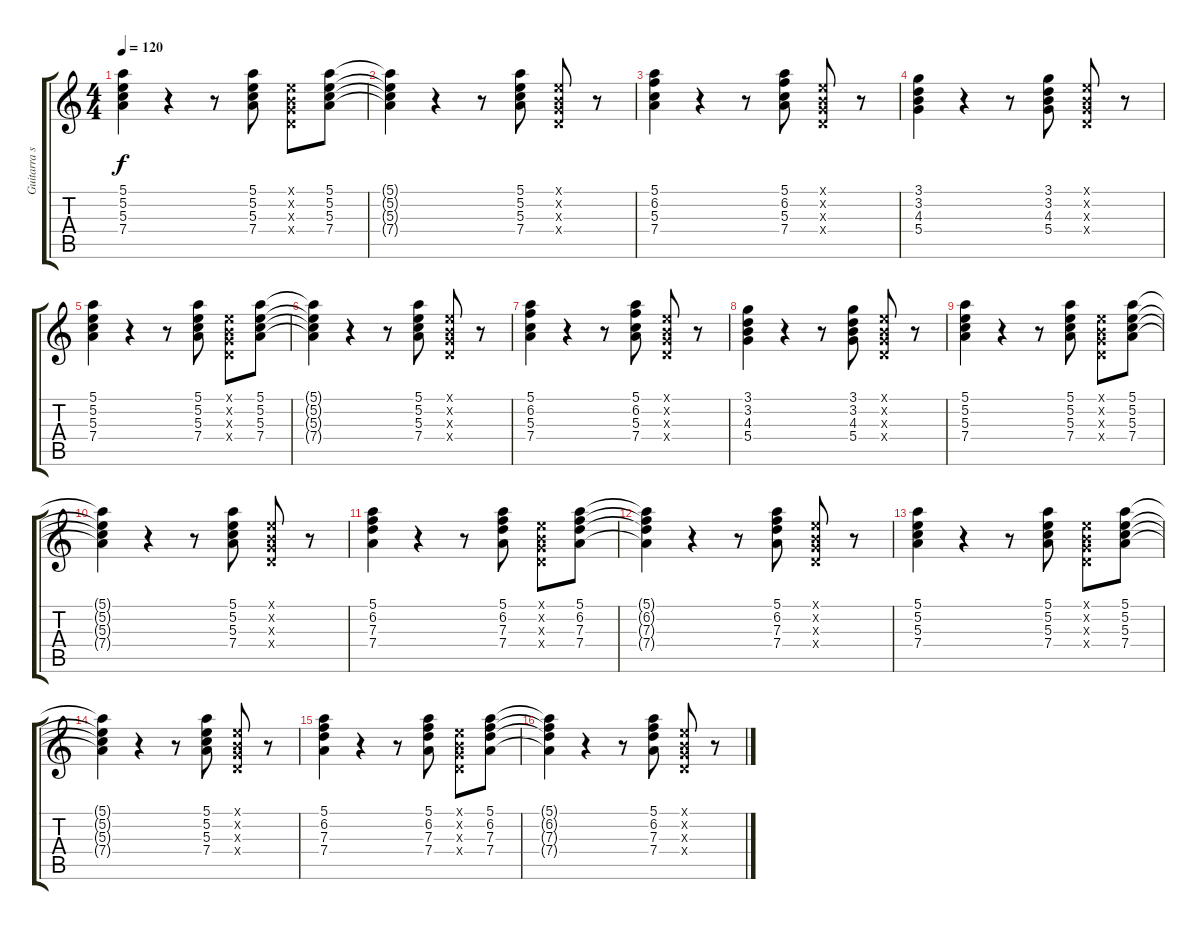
\track ("Guitarra segunda" "Guitarra s") {instrument electricguitarmuted}
\staff {score tabs}
\tuning (E4 B3 G3 D3 A2 E2) {hide}
\ts (4 4)
\tempo 120
\clef g2
\ks c
(5.1 5.2 5.3 7.4).4{dy f} r.4 r.8 (5.1 5.2 5.3 7.4).8 (0.1{x} 0.2{x} 0.3{x} 0.4{x}).8 (5.1 5.2 5.3 7.4).8 |
(5.1{t} 5.2{t} 5.3{t} 7.4{t}).4 r.4 r.8 (5.1 5.2 5.3 7.4).8 (0.1{x} 0.2{x} 0.3{x} 0.4{x}).8 r.8 |
(5.1 6.2 5.3 7.4).4 r.4 r.8 (5.1 6.2 5.3 7.4).8 (0.1{x} 0.2{x} 0.3{x} 0.4{x}).8 r.8 |
(3.1 3.2 4.3 5.4).4 r.4 r.8 (3.1 3.2 4.3 5.4).8 (0.1{x} 0.2{x} 0.3{x} 0.4{x}).8 r.8 |
(5.1 5.2 5.3 7.4).4 r.4 r.8 (5.1 5.2 5.3 7.4).8 (0.1{x} 0.2{x} 0.3{x} 0.4{x}).8 (5.1 5.2 5.3 7.4).8 |
(5.1{t} 5.2{t} 5.3{t} 7.4{t}).4 r.4 r.8 (5.1 5.2 5.3 7.4).8 (0.1{x} 0.2{x} 0.3{x} 0.4{x}).8 r.8 |
(5.1 6.2 5.3 7.4).4 r.4 r.8 (5.1 6.2 5.3 7.4).8 (0.1{x} 0.2{x} 0.3{x} 0.4{x}).8 r.8 |
(3.1 3.2 4.3 5.4).4 r.4 r.8 (3.1 3.2 4.3 5.4).8 (0.1{x} 0.2{x} 0.3{x} 0.4{x}).8 r.8 |
(5.1 5.2 5.3 7.4).4 r.4 r.8 (5.1 5.2 5.3 7.4).8 (0.1{x} 0.2{x} 0.3{x} 0.4{x}).8 (5.1 5.2 5.3 7.4).8 |
(5.1{t} 5.2{t} 5.3{t} 7.4{t}).4 r.4 r.8 (5.1 5.2 5.3 7.4).8 (0.1{x} 0.2{x} 0.3{x} 0.4{x}).8 r.8 |
(5.1 6.2 7.3 7.4).4 r.4 r.8 (5.1 6.2 7.3 7.4).8 (0.1{x} 0.2{x} 0.3{x} 0.4{x}).8 (5.1 6.2 7.3 7.4).8 |
(5.1{t} 6.2{t} 7.3{t} 7.4{t}).4 r.4 r.8 (5.1 6.2 7.3 7.4).8 (0.1{x} 0.2{x} 0.3{x} 0.4{x}).8 r.8 |
(5.1 5.2 5.3 7.4).4 r.4 r.8 (5.1 5.2 5.3 7.4).8 (0.1{x} 0.2{x} 0.3{x} 0.4{x}).8 (5.1 5.2 5.3 7.4).8 |
(5.1{t} 5.2{t} 5.3{t} 7.4{t}).4 r.4 r.8 (5.1 5.2 5.3 7.4).8 (0.1{x} 0.2{x} 0.3{x} 0.4{x}).8 r.8 |
(5.1 6.2 7.3 7.4).4 r.4 r.8 (5.1 6.2 7.3 7.4).8 (0.1{x} 0.2{x} 0.3{x} 0.4{x}).8 (5.1 6.2 7.3 7.4).8 |
(5.1{t} 6.2{t} 7.3{t} 7.4{t}).4 r.4 r.8 (5.1 6.2 7.3 7.4).8 (0.1{x} 0.2{x} 0.3{x} 0.4{x}).8 r.8
